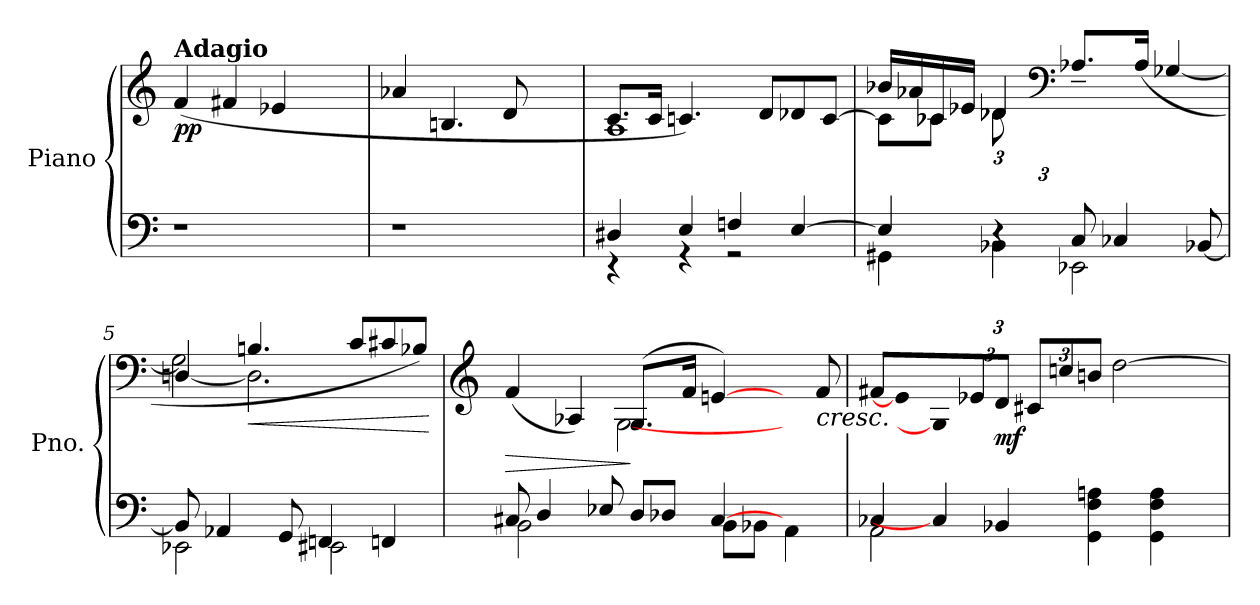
**kern	**kern	**dynam
*part1	*part1	*part1
*staff2	*staff1	*staff1/2
*I"Piano	*	*
*I'Pno.	*	*
*clefF4	*clefG2	*
*k[]	*k[]	*
=1	=1	=1
!	!LO:TX:a:B:t=Adagio	!
!	!	!LO:DY:b
1r	(>4f/	pp
.	4f#X/	.
.	4e-X/	.
.	4ryy	.
=2	=2	=2
1r	4a-X/	.
.	4.Bn/	.
.	8d/	.
.	4ryy	.
=3	=3	=3
*^	*^	*
4D#X/	4r	8.c/L	1A	.
.	.	16c/Jk	.	.
4E/	4r	4.cn/)	.	.
4Fn/	2r	.	.	.
.	.	(>8d/L	.	.
[4E/	.	8d-X/	.	.
.	.	[8c/J	.	.
=4	=4	=4	=4	=4
*	*^	*	*	*
3ryy	4E/]	4GG#X\	16b-X/LL	8c\L]	.
.	.	.	16a-X/	.	.
.	.	.	16c-X/	8c-X\J	.
.	.	.	16e-X/JJ	.	.
*	*	*	*	*Xbrackettup	*
.	4r	4BB-X\	4d-X/	12d-\L	.
12An/	.	.	.	3%2ryy	.
12F/J)	.	.	.	.	.
*	*	*	*clefF4	*	*
2ryy	8C/	2EE-X\	8.A-X~/L	.	.
.	4C-X/	.	.	.	.
.	.	.	(>16A-/Jk	.	.
.	.	.	[4G-X/	.	.
.	[8BB-X/	.	.	.	.
*	*v	*v	*	*	*
!!LO:LB:g=z
=5	=5	=5	=5	=5
*	*	*	*^	*
8BB-/]	2EE-X\	4ryy	[4Dn/	2G-\]	.
4AA-X/	.	.	.	.	.
!	!	!	!	!	!LO:HP:b
.	.	4.Bn/	2.D\]	.	<
8GG/	.	.	.	.	.
4FFn/	2EE#X\	.	.	2rAyy	.
.	.	8c/L	.	.	.
4FFn/	.	8c#X/	.	.	.
.	.	8B-X/J)	.	.	.
*v	*v	*	*	*	*
*	*v	*v	*v	*
.	.	[
=6	=6	=6
*	*clefG2	*
*^	*	*
!	!	!	!LO:HP:b
*	*	*^	*
8C#X/	2BB\	(<4f/	2ryy	>
4D/	.	.	.	.
.	.	4A-X/)	.	.
8E-X/	.	.	.	.
8D/L	4ryy	(>8.G/L	[2G\	]
8D-X/J	.	.	.	.
.	.	16f/Jk	.	.
[4C#/	8BB\L	[4en/)	.	.
.	8BB-X\J	.	.	.
4ryy	4AA\	8ryy	4ryy	.
!	!	!	!	!LO:HP:b
.	.	8f/	.	<
=7	=7	=7	=7	=7
4C-X/	2AA\	12f#X/L	2ryy	.
.	.	8e/]	.	.
.	.	4G\]	.	.
4C#/]	.	.	.	.
.	.	12e-X/	.	.
!	!	!	!	!LO:DY:b
4BB-X/	8ryy	.	2..ryy	mf
.	.	12d/J	.	.
.	2.ryy	12c#X/L	.	.
.	.	12ccn/	.	.
4GG\ 4F\ 4An\	.	.	.	.
.	.	12bn/J	.	.
.	.	[2dd\	.	[
4GG\ 4F\ 4A\	.	.	.	.
8ryy	.	.	.	.
*v	*v	*	*	*
*	*v	*v	*
=	=	=
*-	*-	*-
